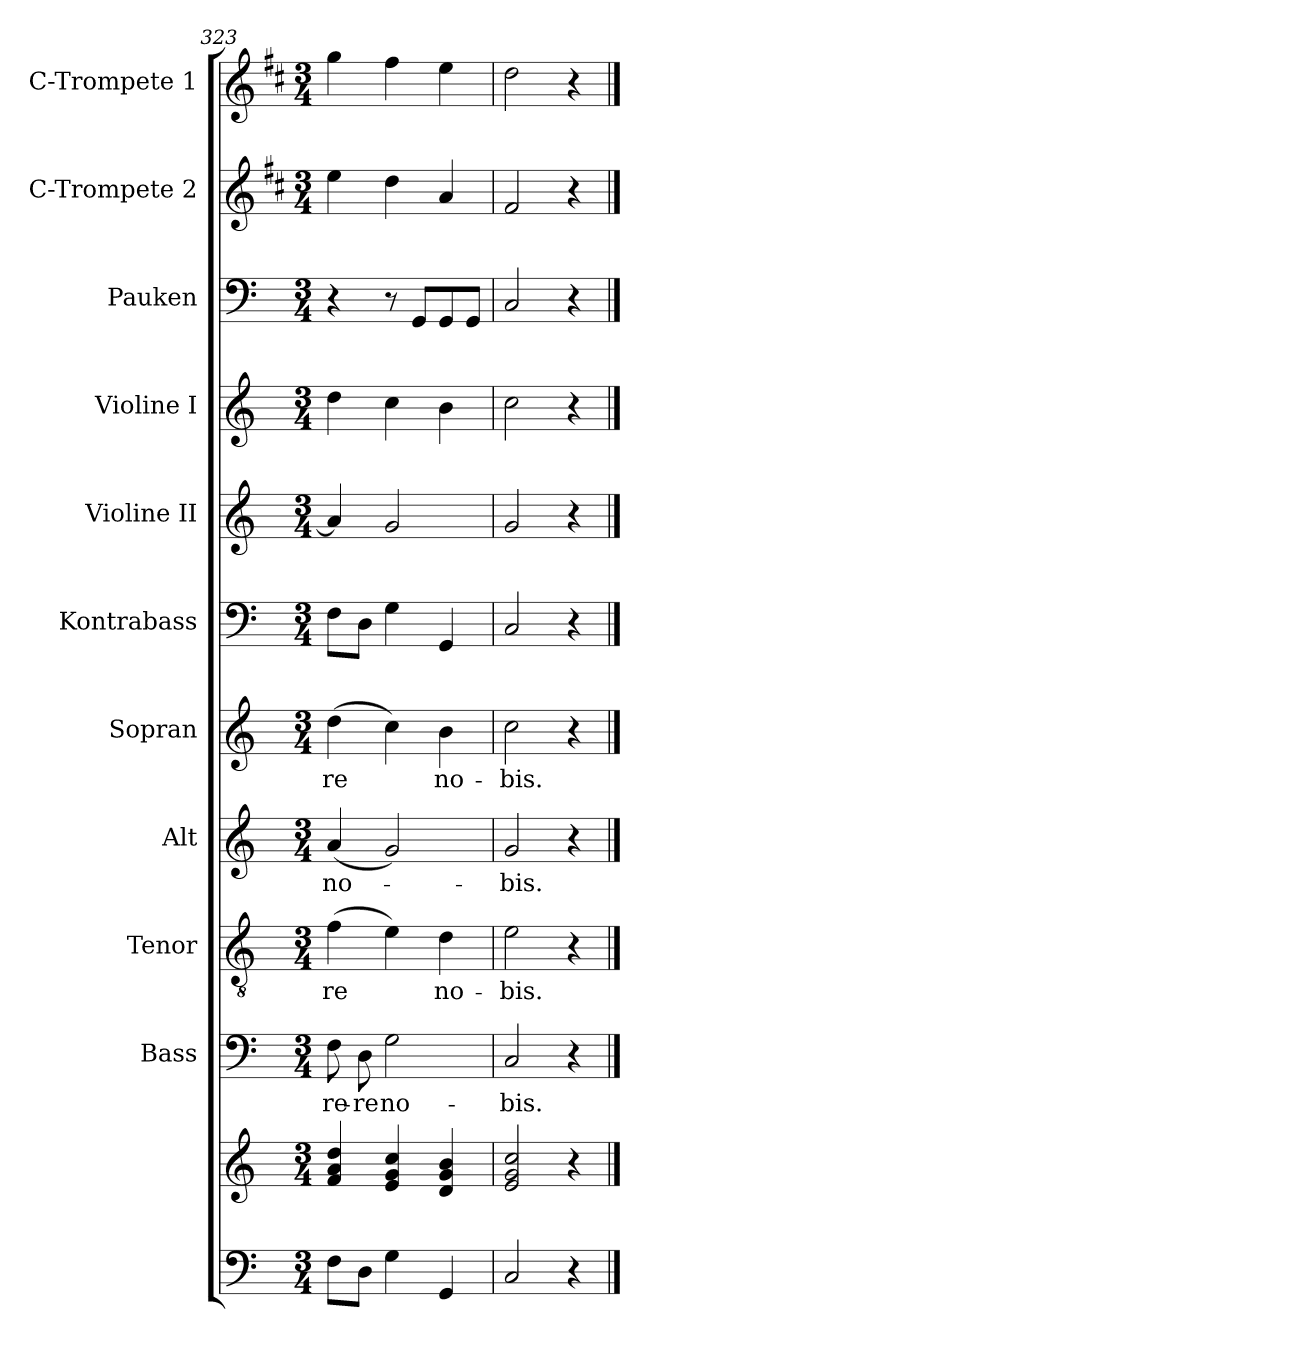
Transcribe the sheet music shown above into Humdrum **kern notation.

**kern	**kern	**kern	**text	**kern	**text	**kern	**text	**kern	**text	**kern	**kern	**kern	**kern	**kern	**kern
*part11	*part11	*part10	*part10	*part9	*part9	*part8	*part8	*part7	*part7	*part6	*part5	*part4	*part3	*part2	*part1
*staff12	*staff11	*staff10	*staff10	*staff9	*staff9	*staff8	*staff8	*staff7	*staff7	*staff6	*staff5	*staff4	*staff3	*staff2	*staff1
*	*	*I"Bass	*	*I"Tenor	*	*I"Alt	*	*I"Sopran	*	*I"Kontrabass	*I"Violine II	*I"Violine I	*I"Pauken	*I"C-Trompete 2	*I"C-Trompete 1
*	*	*I'B.	*	*I'T.	*	*I'A.	*	*I'S.	*	*I'Kb.	*I'Vl. II	*I'Vl. I	*I'Pk.	*I'C Trp. 2	*I'C Trp. 1
*clefF4	*clefG2	*clefF4	*	*clefGv2	*	*clefG2	*	*clefG2	*	*clefF4	*clefG2	*clefG2	*clefF4	*clefG2	*clefG2
*	*	*	*	*	*	*	*	*	*	*ITrd7c12	*	*	*	*ITrd1c2	*ITrd1c2
*k[]	*k[]	*k[]	*	*k[]	*	*k[]	*	*k[]	*	*k[]	*k[]	*k[]	*k[]	*k[]	*k[]
*C:	*C:	*C:	*	*C:	*	*C:	*	*C:	*	*C:	*C:	*C:	*C:	*C:	*C:
*M3/4	*M3/4	*M3/4	*	*M3/4	*	*M3/4	*	*M3/4	*	*M3/4	*M3/4	*M3/4	*M3/4	*M3/4	*M3/4
=323	=323	=323	=323	=323	=323	=323	=323	=323	=323	=323	=323	=323	=323	=323	=323
!	!	!	!LO:LY:b	!	!LO:LY:b	!	!LO:LY:b	!	!LO:LY:b	!	!	!	!	!	!
8F\L	4f/ 4a/ 4dd/	8F\	-re-	(>4f\	-re	(<4a/	no-	(>4dd\	-re	8FF\L	4a/]	4dd\	4r	4dd\	4ff\
!	!	!	!LO:LY:b	!	!	!	!	!	!	!	!	!	!	!	!
8D\J	.	8D\	-re	.	.	.	.	.	.	8DD\J	.	.	.	.	.
!	!	!	!LO:LY:b	!	!	!	!	!	!	!	!	!	!	!	!
4G\	4e/ 4g/ 4cc/	2G\	no-	4e\)	.	2g/)	.	4cc\)	.	4GG\	2g/	4cc\	8r	4cc\	4ee\
.	.	.	.	.	.	.	.	.	.	.	.	.	8GG/L	.	.
!	!	!	!	!	!LO:LY:b	!	!	!	!LO:LY:b	!	!	!	!	!	!
4GG/	4d/ 4g/ 4b/	.	.	4d\	no-	.	.	4b\	no-	4GGG/	.	4b\	8GG/	4g/	4dd\
.	.	.	.	.	.	.	.	.	.	.	.	.	8GG/J	.	.
=324	=324	=324	=324	=324	=324	=324	=324	=324	=324	=324	=324	=324	=324	=324	=324
!	!	!	!LO:LY:b	!	!LO:LY:b	!	!LO:LY:b	!	!LO:LY:b	!	!	!	!	!	!
2C/	2e/ 2g/ 2cc/	2C/	-bis.	2e\	-bis.	2g/	-bis.	2cc\	-bis.	2CC/	2g/	2cc\	2C/	2e/	2cc\
4r	4r	4r	.	4r	.	4r	.	4r	.	4r	4r	4r	4r	4r	4r
==	==	==	==	==	==	==	==	==	==	==	==	==	==	==	==
*-	*-	*-	*-	*-	*-	*-	*-	*-	*-	*-	*-	*-	*-	*-	*-
